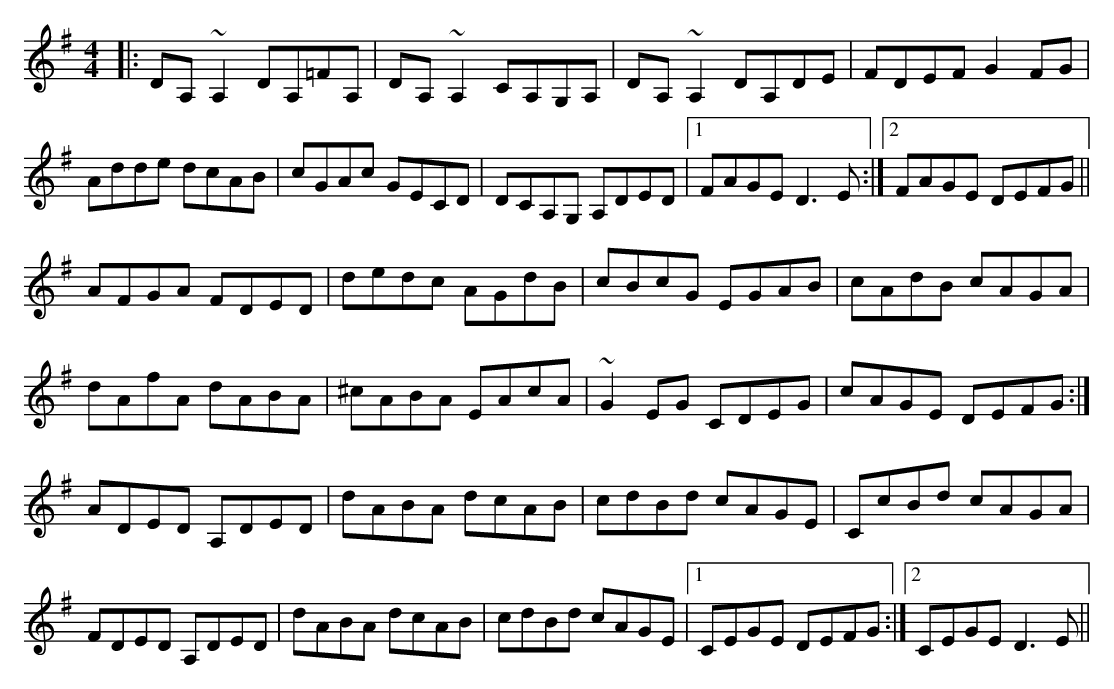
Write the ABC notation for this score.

X:1
M:4/4
K:Dmix
|:DA,~A,2 DA,=FA,|DA,~A,2 CA,G,A,|DA,~A,2 DA,DE|FDEF G2FG|
Adde dcAB|cGAc GECD|DCA,G, A,DED|1 FAGE D3E:|2 FAGE DEFG||
AFGA FDED|dedc AGdB|cBcG EGAB|cAdB cAGA|
dAfA dABA|^cABA EAcA|~G2EG CDEG|cAGE DEFG:|
ADED A,DED|dABA dcAB|cdBd cAGE|CcBd cAGA|
FDED A,DED|dABA dcAB|cdBd cAGE|1 CEGE DEFG:|2 CEGE D3E||
